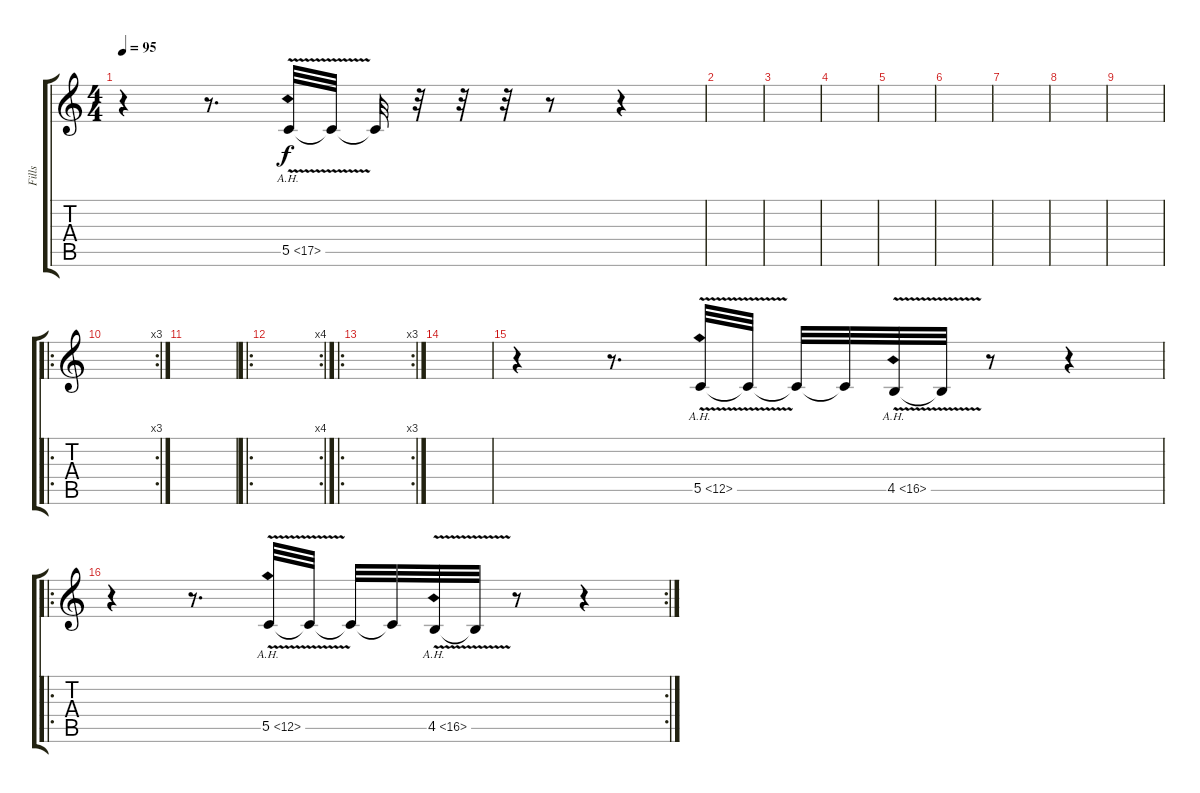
\track ("Fills" "Fills") {instrument overdrivenguitar}
\staff {score tabs}
\tuning (D4 A3 F3 C3 G2 D2) {hide}
\ts (4 4)
\tempo 95
\clef g2
\ks c
r.4{dy f} r.8{d} 5.5{ah 12 v}.32 5.5{t}.32 5.5{t}.32 r.32 r.32 r.32 r.8 r.4 |
|
|
|
|
|
|
|
|
\ro
\rc 3
|
|
\ro
\rc 4
|
\ro
\rc 3
|
|
r.4 r.8{d} 5.5{ah 7 v}.32 5.5{t}.32 5.5{t}.32 5.5{t}.32 4.5{ah 12 v}.32 4.5{t}.32 r.8 r.4 |
\ro
\rc 2
r.4 r.8{d} 5.5{ah 7 v}.32 5.5{t}.32 5.5{t}.32 5.5{t}.32 4.5{ah 12 v}.32 4.5{t}.32 r.8 r.4
